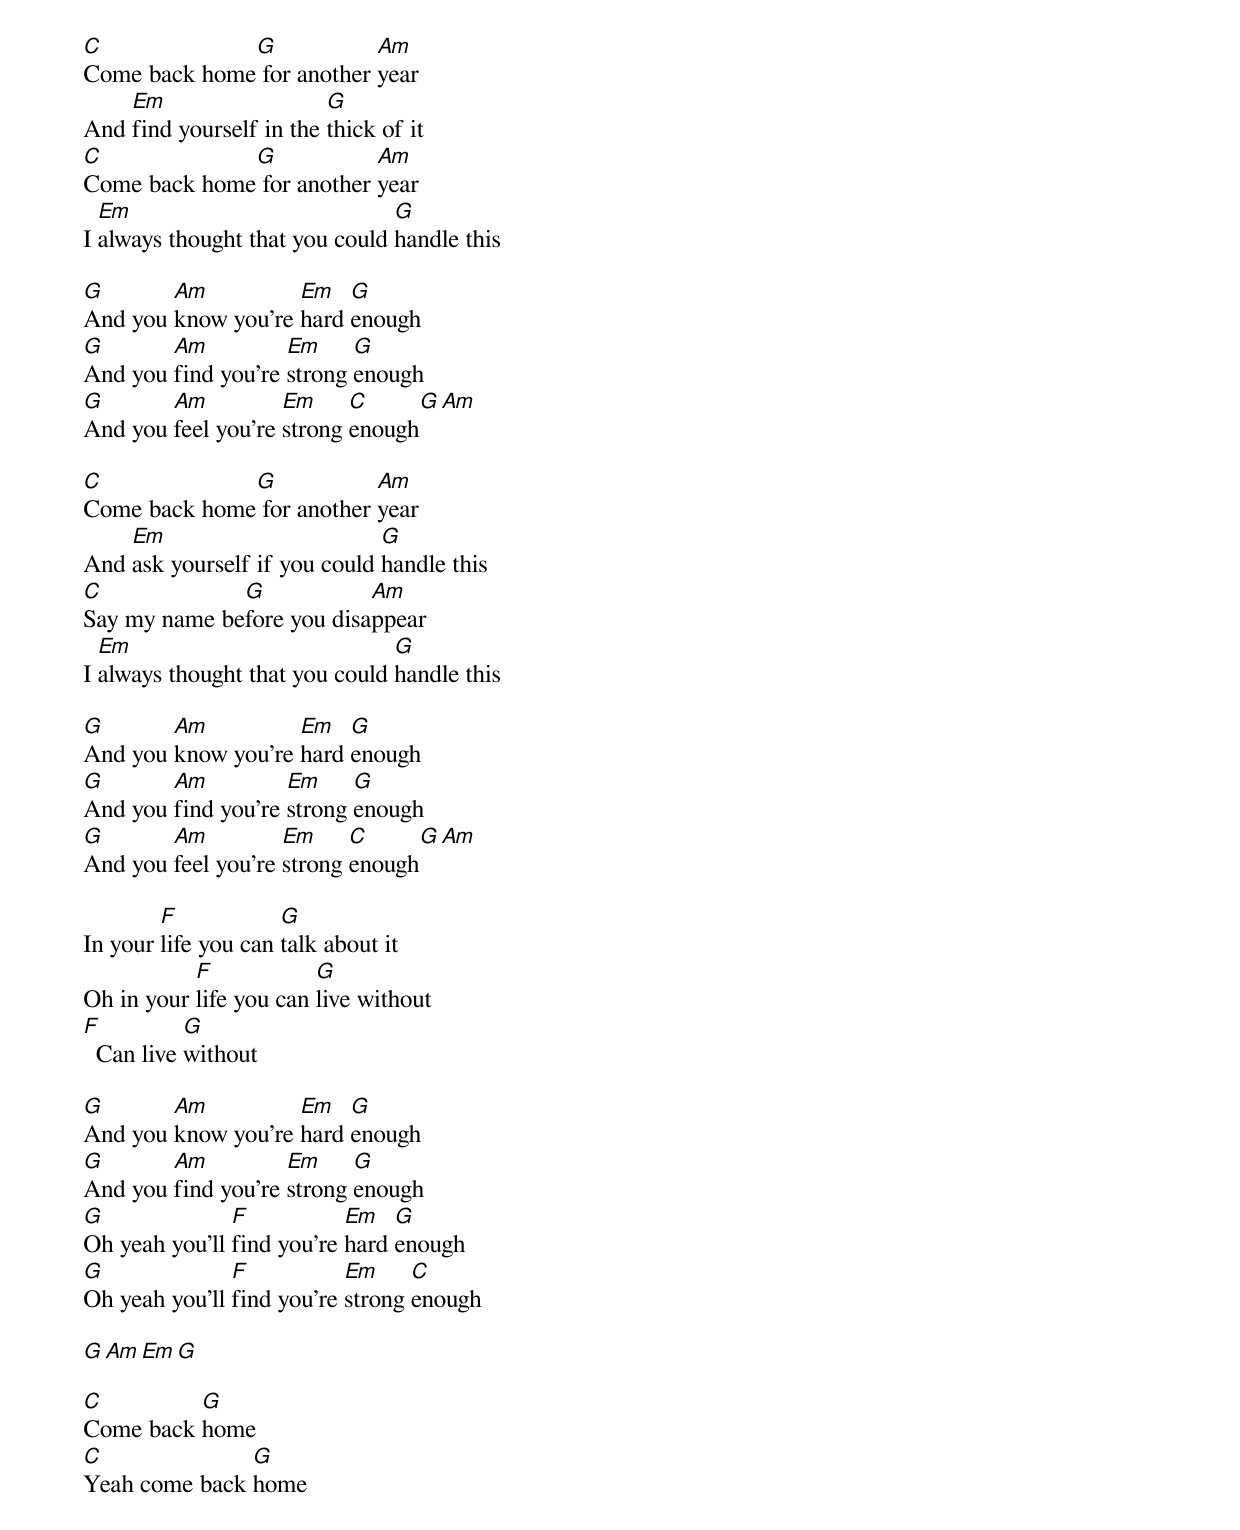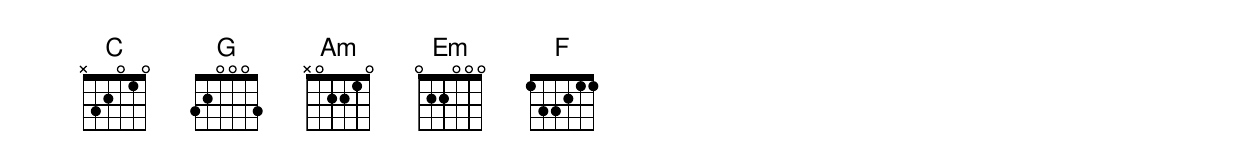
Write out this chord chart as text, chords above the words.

C             G            Am
Come back home for another year
    Em                   G
And find yourself in the thick of it
C             G            Am
Come back home for another year
  Em                            G
I always thought that you could handle this

G       Am          Em   G
And you know you're hard enough
G       Am          Em     G
And you find you're strong enough
G       Am          Em     C     G Am
And you feel you're strong enough

C             G            Am
Come back home for another year
    Em                        G
And ask yourself if you could handle this
C             G            Am
Say my name before you disappear
  Em                            G
I always thought that you could handle this

G       Am          Em   G
And you know you're hard enough
G       Am          Em     G
And you find you're strong enough
G       Am          Em     C     G Am
And you feel you're strong enough

        F            G
In your life you can talk about it
           F            G
Oh in your life you can live without
F          G
  Can live without

G       Am          Em   G
And you know you're hard enough
G       Am          Em     G
And you find you're strong enough
G              F           Em   G
Oh yeah you'll find you're hard enough
G              F           Em     C
Oh yeah you'll find you're strong enough

G Am Em G

C         G
Come back home
C              G
Yeah come back home
